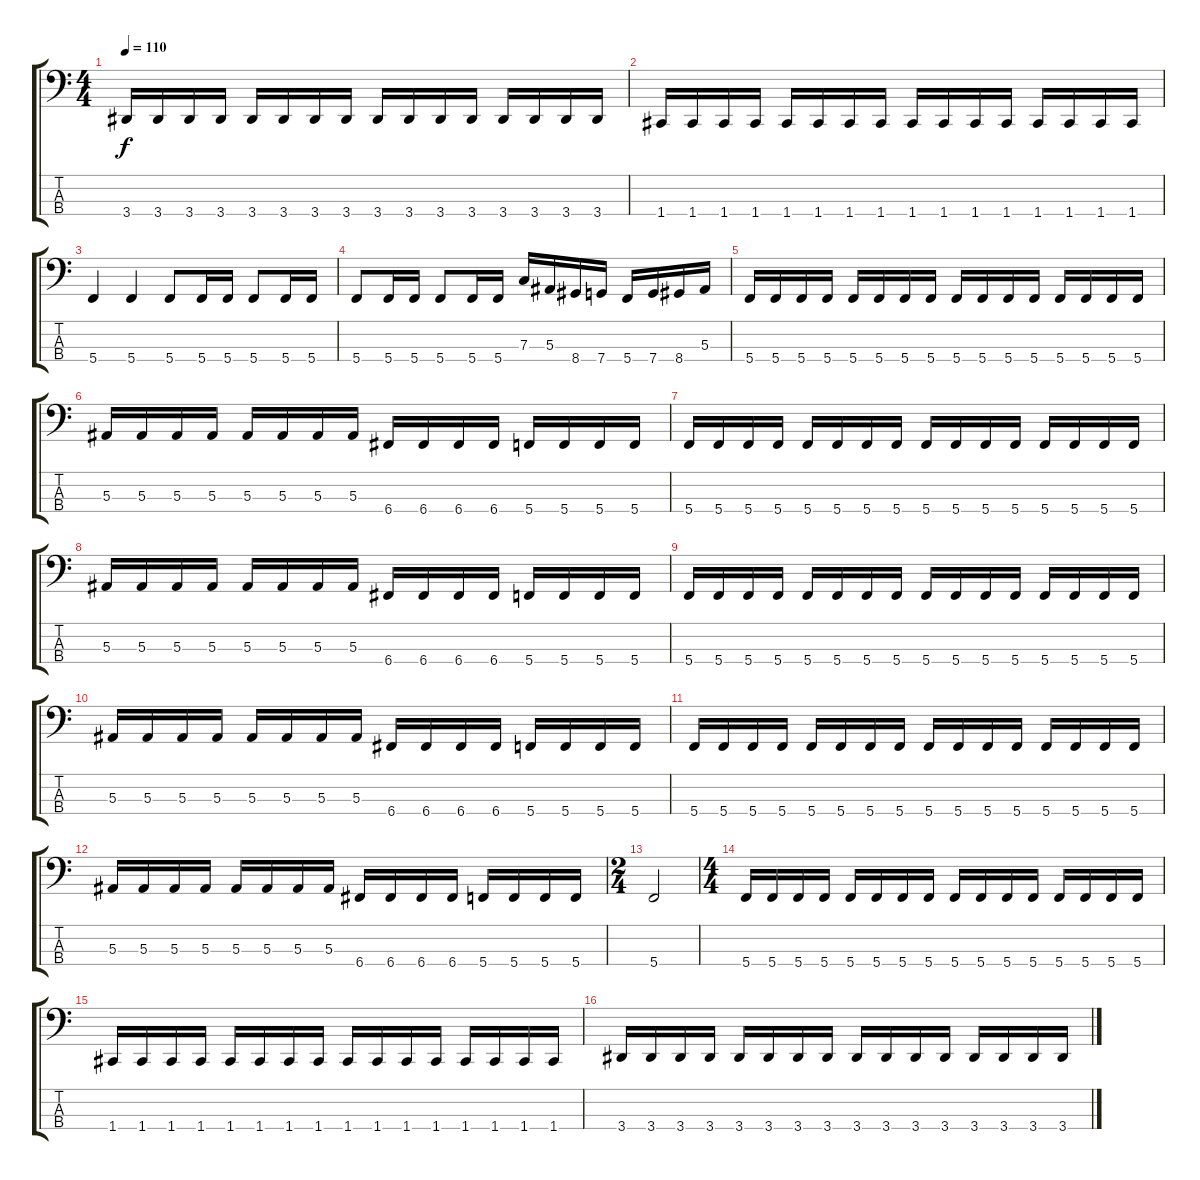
\track "" {instrument electricbasspick}
\staff {score tabs}
\tuning (Eb2 Bb1 F1 C1) {hide}
\ts (4 4)
\tempo 110
\clef f4
\ks c
3.4.16{dy f} 3.4.16 3.4.16 3.4.16 3.4.16 3.4.16 3.4.16 3.4.16 3.4.16 3.4.16 3.4.16 3.4.16 3.4.16 3.4.16 3.4.16 3.4.16 |
1.4.16 1.4.16 1.4.16 1.4.16 1.4.16 1.4.16 1.4.16 1.4.16 1.4.16 1.4.16 1.4.16 1.4.16 1.4.16 1.4.16 1.4.16 1.4.16 |
5.4.4 5.4.4 5.4.8 5.4.16 5.4.16 5.4.8 5.4.16 5.4.16 |
5.4.8 5.4.16 5.4.16 5.4.8 5.4.16 5.4.16 7.3.16 5.3.16 8.4.16 7.4.16 5.4.16 7.4.16 8.4.16 5.3.16 |
5.4.16 5.4.16 5.4.16 5.4.16 5.4.16 5.4.16 5.4.16 5.4.16 5.4.16 5.4.16 5.4.16 5.4.16 5.4.16 5.4.16 5.4.16 5.4.16 |
5.3.16 5.3.16 5.3.16 5.3.16 5.3.16 5.3.16 5.3.16 5.3.16 6.4.16 6.4.16 6.4.16 6.4.16 5.4.16 5.4.16 5.4.16 5.4.16 |
5.4.16 5.4.16 5.4.16 5.4.16 5.4.16 5.4.16 5.4.16 5.4.16 5.4.16 5.4.16 5.4.16 5.4.16 5.4.16 5.4.16 5.4.16 5.4.16 |
5.3.16 5.3.16 5.3.16 5.3.16 5.3.16 5.3.16 5.3.16 5.3.16 6.4.16 6.4.16 6.4.16 6.4.16 5.4.16 5.4.16 5.4.16 5.4.16 |
5.4.16 5.4.16 5.4.16 5.4.16 5.4.16 5.4.16 5.4.16 5.4.16 5.4.16 5.4.16 5.4.16 5.4.16 5.4.16 5.4.16 5.4.16 5.4.16 |
5.3.16 5.3.16 5.3.16 5.3.16 5.3.16 5.3.16 5.3.16 5.3.16 6.4.16 6.4.16 6.4.16 6.4.16 5.4.16 5.4.16 5.4.16 5.4.16 |
5.4.16 5.4.16 5.4.16 5.4.16 5.4.16 5.4.16 5.4.16 5.4.16 5.4.16 5.4.16 5.4.16 5.4.16 5.4.16 5.4.16 5.4.16 5.4.16 |
5.3.16 5.3.16 5.3.16 5.3.16 5.3.16 5.3.16 5.3.16 5.3.16 6.4.16 6.4.16 6.4.16 6.4.16 5.4.16 5.4.16 5.4.16 5.4.16 |
\ts (2 4)
5.4.2 |
\ts (4 4)
5.4.16 5.4.16 5.4.16 5.4.16 5.4.16 5.4.16 5.4.16 5.4.16 5.4.16 5.4.16 5.4.16 5.4.16 5.4.16 5.4.16 5.4.16 5.4.16 |
1.4.16 1.4.16 1.4.16 1.4.16 1.4.16 1.4.16 1.4.16 1.4.16 1.4.16 1.4.16 1.4.16 1.4.16 1.4.16 1.4.16 1.4.16 1.4.16 |
3.4.16 3.4.16 3.4.16 3.4.16 3.4.16 3.4.16 3.4.16 3.4.16 3.4.16 3.4.16 3.4.16 3.4.16 3.4.16 3.4.16 3.4.16 3.4.16
